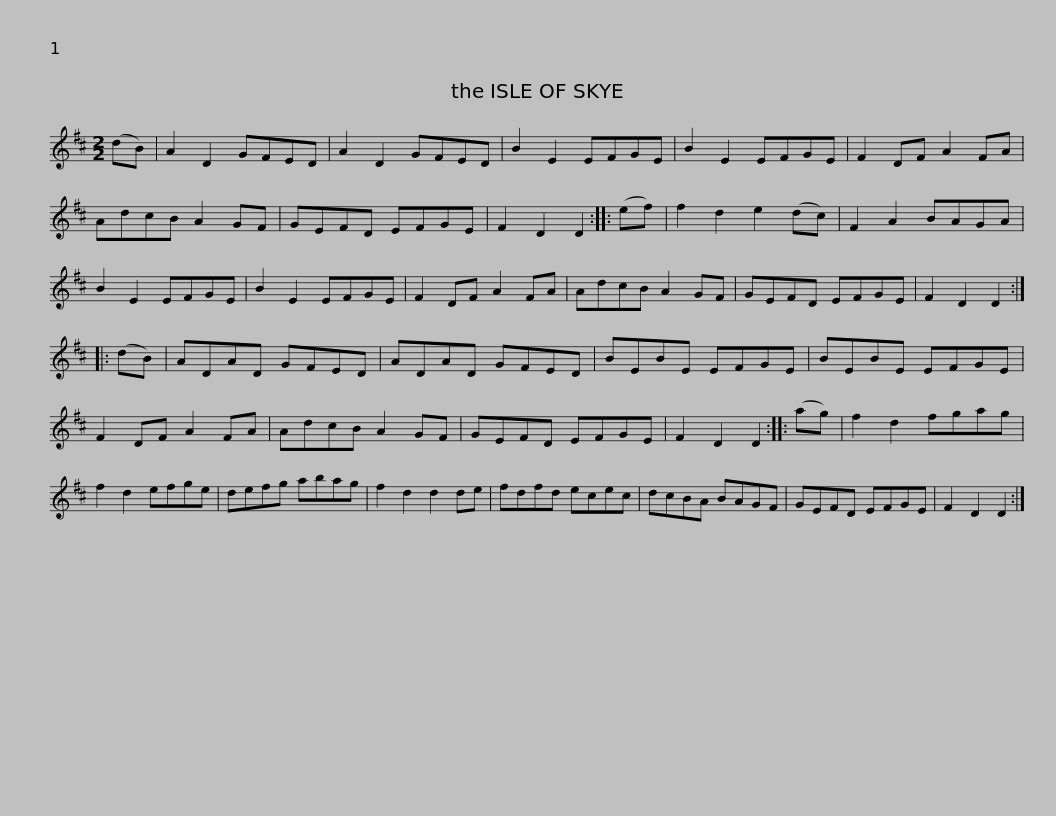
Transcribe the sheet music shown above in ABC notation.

X:1
L:1/8
M:2/2
I:linebreak $
K:D
V:1 treble
V:1
 (dB) | A2 D2 GFED | A2 D2 GFED | B2 E2 EFGE | B2 E2 EFGE | %5
 F2 DF A2 FA | AdcB A2 GF |$ GEFD EFGE | F2 D2 D2 :: (ef) | %10
 f2 d2 e2 (dc) | F2 A2 BAGA | B2 E2 EFGE | B2 E2 EFGE | F2 DF A2 FA |$ %15
 AdcB A2 GF | GEFD EFGE | F2 D2 D2 :: (dB) | ADAD GFED | %20
 ADAD GFED | BEBE EFGE |$ BEBE EFGE | F2 DF A2 FA | AdcB A2 GF | %25
 GEFD EFGE | F2 D2 D2 :: (ag) | f2 d2 fgag |$ f2 d2 efge | %30
 defg abag | f2 d2 d2 de | fdfd ecec | dcBA BAGF | GEFD EFGE |$ %35
 F2 D2 D2 :| %36
